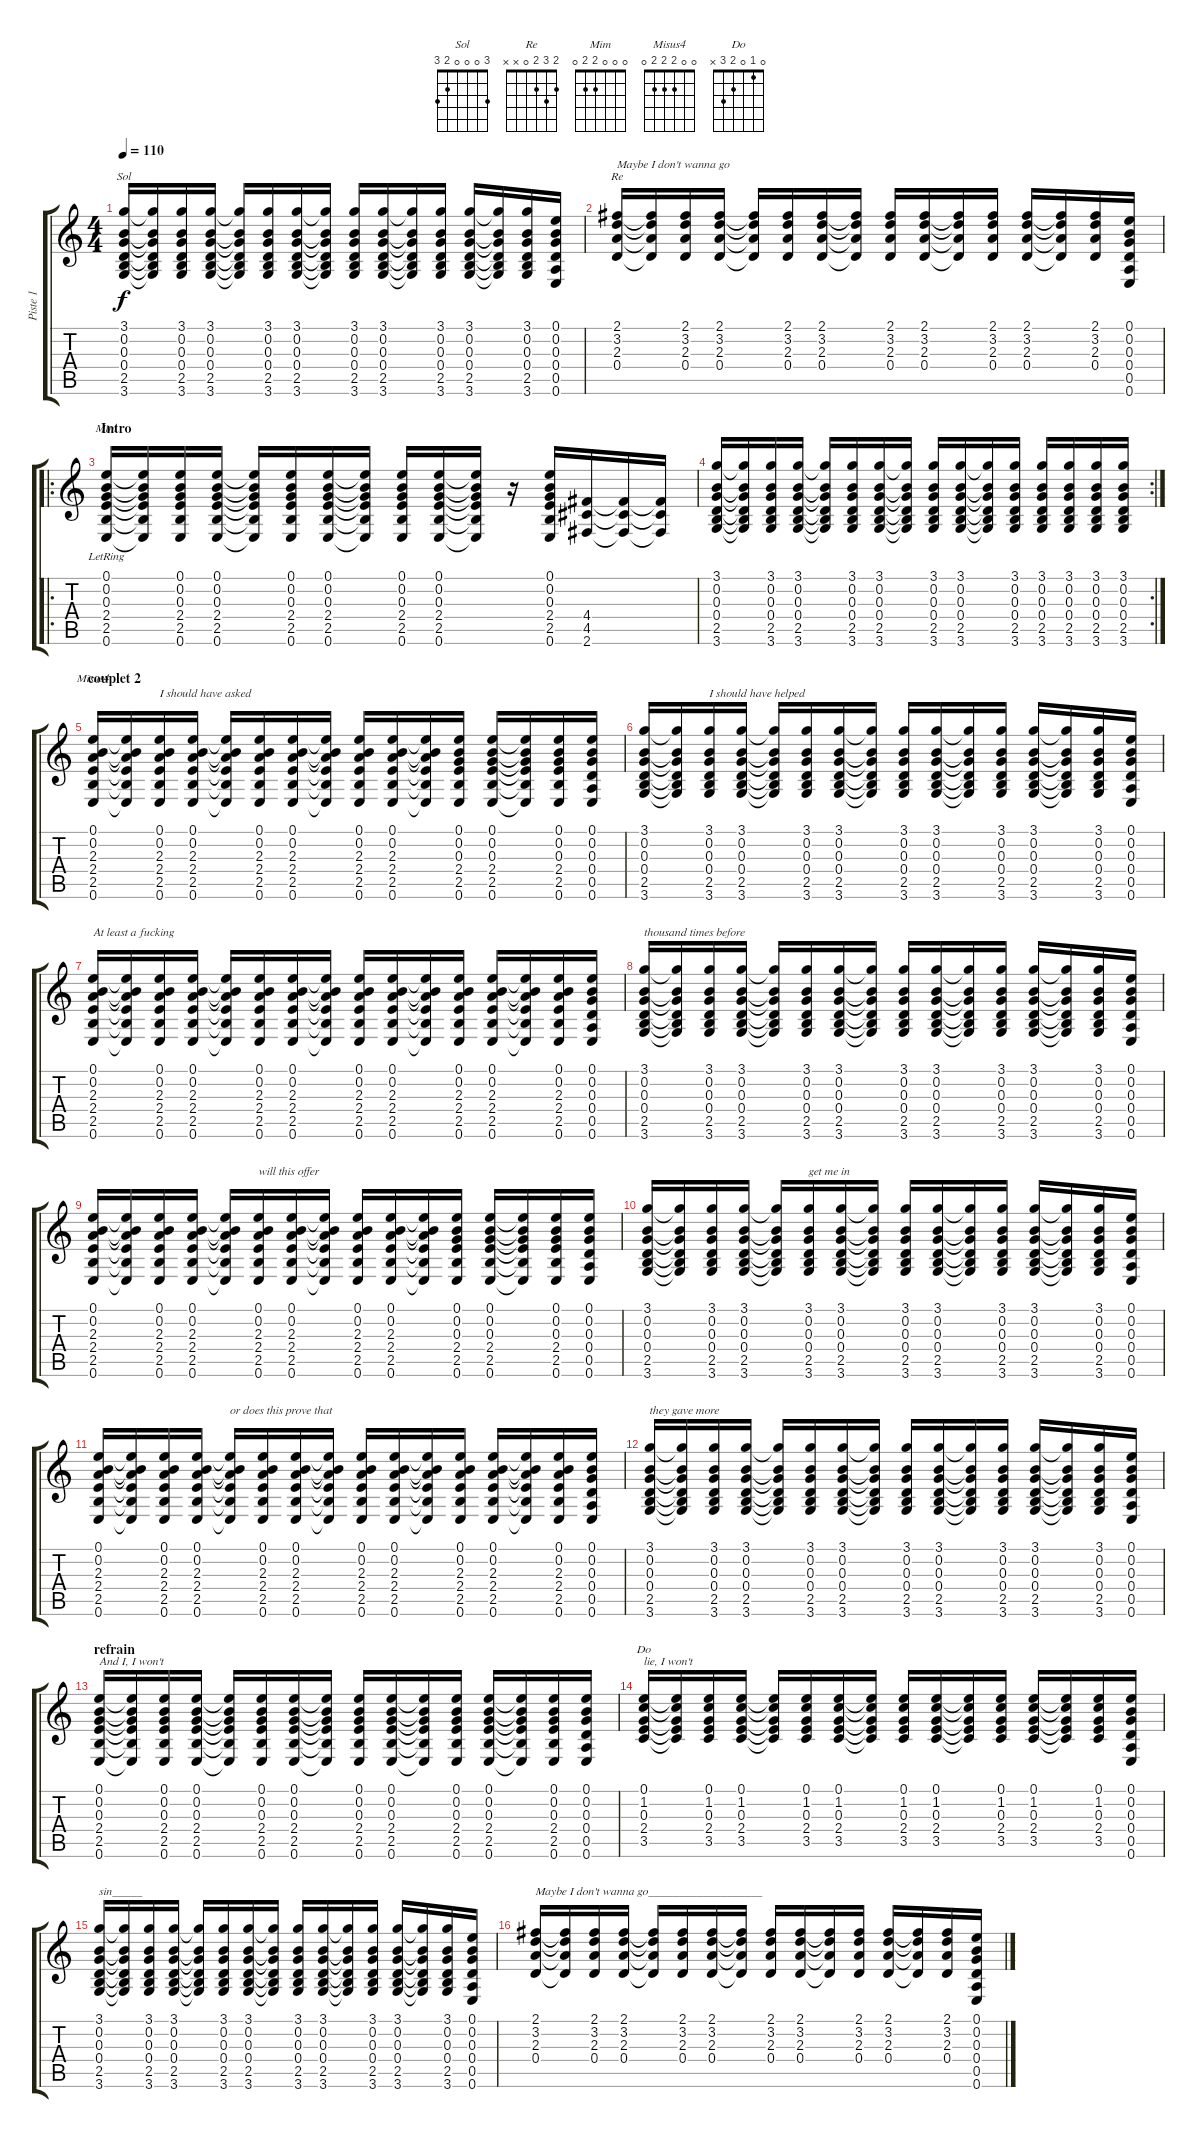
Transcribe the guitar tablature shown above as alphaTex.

\track ("Piste 1" "Piste 1") {instrument acousticguitarnylon}
\staff {score tabs}
\tuning (E4 B3 G3 D3 A2 E2) {hide}
\chord ("Sol" 3 0 0 0 2 3)
\chord ("Re" 2 3 2 0 x x)
\chord ("Mim" 0 0 0 2 2 0)
\chord ("Misus4" 0 0 2 2 2 0)
\chord ("Do" 0 1 0 2 3 x)
\ts (4 4)
\tempo 110
\clef g2
\ks c
(3.1 0.2 0.3 0.4 2.5 3.6).16{ch "Sol" dy f} (3.1{t} 0.2{t} 0.3{t} 0.4{t} 2.5{t} 3.6{t}).16 (3.1 0.2 0.3 0.4 2.5 3.6).16 (3.1 0.2 0.3 0.4 2.5 3.6).16 (3.1{t} 0.2{t} 0.3{t} 0.4{t} 2.5{t} 3.6{t}).16 (3.1 0.2 0.3 0.4 2.5 3.6).16 (3.1 0.2 0.3 0.4 2.5 3.6).16 (3.1{t} 0.2{t} 0.3{t} 0.4{t} 2.5{t} 3.6{t}).16 (3.1 0.2 0.3 0.4 2.5 3.6).16 (3.1 0.2 0.3 0.4 2.5 3.6).16 (3.1{t} 0.2{t} 0.3{t} 0.4{t} 2.5{t} 3.6{t}).16 (3.1 0.2 0.3 0.4 2.5 3.6).16 (3.1 0.2 0.3 0.4 2.5 3.6).16 (3.1{t} 0.2{t} 0.3{t} 0.4{t} 2.5{t} 3.6{t}).16 (3.1 0.2 0.3 0.4 2.5 3.6).16 (0.1 0.2 0.3 0.4 0.5 0.6).16 |
(2.1 3.2 2.3 0.4).16{ch "Re" txt "Maybe I don't wanna go"} (2.1{t} 3.2{t} 2.3{t} 0.4{t}).16 (2.1 3.2 2.3 0.4).16 (2.1 3.2 2.3 0.4).16 (2.1{t} 3.2{t} 2.3{t} 0.4{t}).16 (2.1 3.2 2.3 0.4).16 (2.1 3.2 2.3 0.4).16 (2.1{t} 3.2{t} 2.3{t} 0.4{t}).16 (2.1 3.2 2.3 0.4).16 (2.1 3.2 2.3 0.4).16 (2.1{t} 3.2{t} 2.3{t} 0.4{t}).16 (2.1 3.2 2.3 0.4).16 (2.1 3.2 2.3 0.4).16 (2.1{t} 3.2{t} 2.3{t} 0.4{t}).16 (2.1 3.2 2.3 0.4).16 (0.1 0.2 0.3 0.4 0.5 0.6).16 |
\ro
\section ("" "Intro")
(0.1 0.2{lr} 0.3 2.4 2.5 0.6).16{ch "Mim"} (0.1{t} 0.2{t} 0.3{t} 2.4{t} 2.5{t} 0.6{t}).16 (0.1 0.2 0.3 2.4 2.5 0.6).16 (0.1 0.2 0.3 2.4 2.5 0.6).16 (0.1{t} 0.2{t} 0.3{t} 2.4{t} 2.5{t} 0.6{t}).16 (0.1 0.2 0.3 2.4 2.5 0.6).16 (0.1 0.2 0.3 2.4 2.5 0.6).16 (0.1{t} 0.2{t} 0.3{t} 2.4{t} 2.5{t} 0.6{t}).16 (0.1 0.2 0.3 2.4 2.5 0.6).16 (0.1 0.2 0.3 2.4 2.5 0.6).16 (0.1{t} 0.2{t} 0.3{t} 2.4{t} 2.5{t} 0.6{t}).16 r.16 (0.1 0.2 0.3 2.4 2.5 0.6).16 (4.4 4.5 2.6).16 (4.4{t} 4.5{t} 2.6{t}).16 (4.4{t} 4.5{t} 2.6{t}).16 |
\rc 2
(3.1 0.2 0.3 0.4 2.5 3.6).16 (3.1{t} 0.2{t} 0.3{t} 0.4{t} 2.5{t} 3.6{t}).16 (3.1 0.2 0.3 0.4 2.5 3.6).16 (3.1 0.2 0.3 0.4 2.5 3.6).16 (3.1{t} 0.2{t} 0.3{t} 0.4{t} 2.5{t} 3.6{t}).16 (3.1 0.2 0.3 0.4 2.5 3.6).16 (3.1 0.2 0.3 0.4 2.5 3.6).16 (3.1{t} 0.2{t} 0.3{t} 0.4{t} 2.5{t} 3.6{t}).16 (3.1 0.2 0.3 0.4 2.5 3.6).16 (3.1 0.2 0.3 0.4 2.5 3.6).16 (3.1{t} 0.2{t} 0.3{t} 0.4{t} 2.5{t} 3.6{t}).16 (3.1 0.2 0.3 0.4 2.5 3.6).16 (3.1 0.2 0.3 0.4 2.5 3.6).16 (3.1 0.2 0.3 0.4 2.5 3.6).16 (3.1 0.2 0.3 0.4 2.5 3.6).16 (3.1 0.2 0.3 0.4 2.5 3.6).16 |
\section ("" "couplet 2")
(0.1 0.2 2.3 2.4 2.5 0.6).16{ch "Misus4"} (0.1{t} 0.2{t} 2.3{t} 2.4{t} 2.5{t} 0.6{t}).16 (0.1 0.2 2.3 2.4 2.5 0.6).16{txt "I should have asked"} (0.1 0.2 2.3 2.4 2.5 0.6).16 (0.1{t} 0.2{t} 2.3{t} 2.4{t} 2.5{t} 0.6{t}).16 (0.1 0.2 2.3 2.4 2.5 0.6).16 (0.1 0.2 2.3 2.4 2.5 0.6).16 (0.1{t} 0.2{t} 2.3{t} 2.4{t} 2.5{t} 0.6{t}).16 (0.1 0.2 2.3 2.4 2.5 0.6).16 (0.1 0.2 2.3 2.4 2.5 0.6).16 (0.1{t} 0.2{t} 2.3{t} 2.4{t} 2.5{t} 0.6{t}).16 (0.1 0.2 0.3 2.4 2.5 0.6).16 (0.1 0.2 0.3 2.4 2.5 0.6).16 (0.1{t} 0.2{t} 0.3{t} 2.4{t} 2.5{t} 0.6{t}).16 (0.1 0.2 0.3 2.4 2.5 0.6).16 (0.1 0.2 0.3 0.4 0.5 0.6).16 |
(3.1 0.2 0.3 0.4 2.5 3.6).16 (3.1{t} 0.2{t} 0.3{t} 0.4{t} 2.5{t} 3.6{t}).16 (3.1 0.2 0.3 0.4 2.5 3.6).16{txt "I should have helped"} (3.1 0.2 0.3 0.4 2.5 3.6).16 (3.1{t} 0.2{t} 0.3{t} 0.4{t} 2.5{t} 3.6{t}).16 (3.1 0.2 0.3 0.4 2.5 3.6).16 (3.1 0.2 0.3 0.4 2.5 3.6).16 (3.1{t} 0.2{t} 0.3{t} 0.4{t} 2.5{t} 3.6{t}).16 (3.1 0.2 0.3 0.4 2.5 3.6).16 (3.1 0.2 0.3 0.4 2.5 3.6).16 (3.1{t} 0.2{t} 0.3{t} 0.4{t} 2.5{t} 3.6{t}).16 (3.1 0.2 0.3 0.4 2.5 3.6).16 (3.1 0.2 0.3 0.4 2.5 3.6).16 (3.1{t} 0.2{t} 0.3{t} 0.4{t} 2.5{t} 3.6{t}).16 (3.1 0.2 0.3 0.4 2.5 3.6).16 (0.1 0.2 0.3 0.4 0.5 0.6).16 |
(0.1 0.2 2.3 2.4 2.5 0.6).16{txt "At least a fucking"} (0.1{t} 0.2{t} 2.3{t} 2.4{t} 2.5{t} 0.6{t}).16 (0.1 0.2 2.3 2.4 2.5 0.6).16 (0.1 0.2 2.3 2.4 2.5 0.6).16 (0.1{t} 0.2{t} 2.3{t} 2.4{t} 2.5{t} 0.6{t}).16 (0.1 0.2 2.3 2.4 2.5 0.6).16 (0.1 0.2 2.3 2.4 2.5 0.6).16 (0.1{t} 0.2{t} 2.3{t} 2.4{t} 2.5{t} 0.6{t}).16 (0.1 0.2 2.3 2.4 2.5 0.6).16 (0.1 0.2 2.3 2.4 2.5 0.6).16 (0.1{t} 0.2{t} 2.3{t} 2.4{t} 2.5{t} 0.6{t}).16 (0.1 0.2 2.3 2.4 2.5 0.6).16 (0.1 0.2 2.3 2.4 2.5 0.6).16 (0.1{t} 0.2{t} 2.3{t} 2.4{t} 2.5{t} 0.6{t}).16 (0.1 0.2 2.3 2.4 2.5 0.6).16 (0.1 0.2 0.3 0.4 0.5 0.6).16 |
(3.1 0.2 0.3 0.4 2.5 3.6).16{txt "thousand times before"} (3.1{t} 0.2{t} 0.3{t} 0.4{t} 2.5{t} 3.6{t}).16 (3.1 0.2 0.3 0.4 2.5 3.6).16 (3.1 0.2 0.3 0.4 2.5 3.6).16 (3.1{t} 0.2{t} 0.3{t} 0.4{t} 2.5{t} 3.6{t}).16 (3.1 0.2 0.3 0.4 2.5 3.6).16 (3.1 0.2 0.3 0.4 2.5 3.6).16 (3.1{t} 0.2{t} 0.3{t} 0.4{t} 2.5{t} 3.6{t}).16 (3.1 0.2 0.3 0.4 2.5 3.6).16 (3.1 0.2 0.3 0.4 2.5 3.6).16 (3.1{t} 0.2{t} 0.3{t} 0.4{t} 2.5{t} 3.6{t}).16 (3.1 0.2 0.3 0.4 2.5 3.6).16 (3.1 0.2 0.3 0.4 2.5 3.6).16 (3.1{t} 0.2{t} 0.3{t} 0.4{t} 2.5{t} 3.6{t}).16 (3.1 0.2 0.3 0.4 2.5 3.6).16 (0.1 0.2 0.3 0.4 0.5 0.6).16 |
(0.1 0.2 2.3 2.4 2.5 0.6).16 (0.1{t} 0.2{t} 2.3{t} 2.4{t} 2.5{t} 0.6{t}).16 (0.1 0.2 2.3 2.4 2.5 0.6).16 (0.1 0.2 2.3 2.4 2.5 0.6).16 (0.1{t} 0.2{t} 2.3{t} 2.4{t} 2.5{t} 0.6{t}).16 (0.1 0.2 2.3 2.4 2.5 0.6).16{txt "will this offer"} (0.1 0.2 2.3 2.4 2.5 0.6).16 (0.1{t} 0.2{t} 2.3{t} 2.4{t} 2.5{t} 0.6{t}).16 (0.1 0.2 2.3 2.4 2.5 0.6).16 (0.1 0.2 2.3 2.4 2.5 0.6).16 (0.1{t} 0.2{t} 2.3{t} 2.4{t} 2.5{t} 0.6{t}).16 (0.1 0.2 0.3 2.4 2.5 0.6).16 (0.1 0.2 0.3 2.4 2.5 0.6).16 (0.1{t} 0.2{t} 0.3{t} 2.4{t} 2.5{t} 0.6{t}).16 (0.1 0.2 0.3 2.4 2.5 0.6).16 (0.1 0.2 0.3 0.4 0.5 0.6).16 |
(3.1 0.2 0.3 0.4 2.5 3.6).16 (3.1{t} 0.2{t} 0.3{t} 0.4{t} 2.5{t} 3.6{t}).16 (3.1 0.2 0.3 0.4 2.5 3.6).16 (3.1 0.2 0.3 0.4 2.5 3.6).16 (3.1{t} 0.2{t} 0.3{t} 0.4{t} 2.5{t} 3.6{t}).16 (3.1 0.2 0.3 0.4 2.5 3.6).16{txt "get me in"} (3.1 0.2 0.3 0.4 2.5 3.6).16 (3.1{t} 0.2{t} 0.3{t} 0.4{t} 2.5{t} 3.6{t}).16 (3.1 0.2 0.3 0.4 2.5 3.6).16 (3.1 0.2 0.3 0.4 2.5 3.6).16 (3.1{t} 0.2{t} 0.3{t} 0.4{t} 2.5{t} 3.6{t}).16 (3.1 0.2 0.3 0.4 2.5 3.6).16 (3.1 0.2 0.3 0.4 2.5 3.6).16 (3.1{t} 0.2{t} 0.3{t} 0.4{t} 2.5{t} 3.6{t}).16 (3.1 0.2 0.3 0.4 2.5 3.6).16 (0.1 0.2 0.3 0.4 0.5 0.6).16 |
(0.1 0.2 2.3 2.4 2.5 0.6).16 (0.1{t} 0.2{t} 2.3{t} 2.4{t} 2.5{t} 0.6{t}).16 (0.1 0.2 2.3 2.4 2.5 0.6).16 (0.1 0.2 2.3 2.4 2.5 0.6).16 (0.1{t} 0.2{t} 2.3{t} 2.4{t} 2.5{t} 0.6{t}).16{txt "or does this prove that"} (0.1 0.2 2.3 2.4 2.5 0.6).16 (0.1 0.2 2.3 2.4 2.5 0.6).16 (0.1{t} 0.2{t} 2.3{t} 2.4{t} 2.5{t} 0.6{t}).16 (0.1 0.2 2.3 2.4 2.5 0.6).16 (0.1 0.2 2.3 2.4 2.5 0.6).16 (0.1{t} 0.2{t} 2.3{t} 2.4{t} 2.5{t} 0.6{t}).16 (0.1 0.2 2.3 2.4 2.5 0.6).16 (0.1 0.2 2.3 2.4 2.5 0.6).16 (0.1{t} 0.2{t} 2.3{t} 2.4{t} 2.5{t} 0.6{t}).16 (0.1 0.2 2.3 2.4 2.5 0.6).16 (0.1 0.2 0.3 0.4 0.5 0.6).16 |
(3.1 0.2 0.3 0.4 2.5 3.6).16{txt "they gave more"} (3.1{t} 0.2{t} 0.3{t} 0.4{t} 2.5{t} 3.6{t}).16 (3.1 0.2 0.3 0.4 2.5 3.6).16 (3.1 0.2 0.3 0.4 2.5 3.6).16 (3.1{t} 0.2{t} 0.3{t} 0.4{t} 2.5{t} 3.6{t}).16 (3.1 0.2 0.3 0.4 2.5 3.6).16 (3.1 0.2 0.3 0.4 2.5 3.6).16 (3.1{t} 0.2{t} 0.3{t} 0.4{t} 2.5{t} 3.6{t}).16 (3.1 0.2 0.3 0.4 2.5 3.6).16 (3.1 0.2 0.3 0.4 2.5 3.6).16 (3.1{t} 0.2{t} 0.3{t} 0.4{t} 2.5{t} 3.6{t}).16 (3.1 0.2 0.3 0.4 2.5 3.6).16 (3.1 0.2 0.3 0.4 2.5 3.6).16 (3.1{t} 0.2{t} 0.3{t} 0.4{t} 2.5{t} 3.6{t}).16 (3.1 0.2 0.3 0.4 2.5 3.6).16 (0.1 0.2 0.3 0.4 0.5 0.6).16 |
\section ("" "refrain")
(0.1 0.2 0.3 2.4 2.5 0.6).16{txt "And I, I won't"} (0.1{t} 0.2{t} 0.3{t} 2.4{t} 2.5{t} 0.6{t}).16 (0.1 0.2 0.3 2.4 2.5 0.6).16 (0.1 0.2 0.3 2.4 2.5 0.6).16 (0.1{t} 0.2{t} 0.3{t} 2.4{t} 2.5{t} 0.6{t}).16 (0.1 0.2 0.3 2.4 2.5 0.6).16 (0.1 0.2 0.3 2.4 2.5 0.6).16 (0.1{t} 0.2{t} 0.3{t} 2.4{t} 2.5{t} 0.6{t}).16 (0.1 0.2 0.3 2.4 2.5 0.6).16 (0.1 0.2 0.3 2.4 2.5 0.6).16 (0.1{t} 0.2{t} 0.3{t} 2.4{t} 2.5{t} 0.6{t}).16 (0.1 0.2 0.3 2.4 2.5 0.6).16 (0.1 0.2 0.3 2.4 2.5 0.6).16 (0.1{t} 0.2{t} 0.3{t} 2.4{t} 2.5{t} 0.6{t}).16 (0.1 0.2 0.3 2.4 2.5 0.6).16 (0.1 0.2 0.3 0.4 0.5 0.6).16 |
(0.1 1.2 0.3 2.4 3.5).16{ch "Do" txt "lie, I won't"} (0.1{t} 1.2{t} 0.3{t} 2.4{t} 3.5{t}).16 (0.1 1.2 0.3 2.4 3.5).16 (0.1 1.2 0.3 2.4 3.5).16 (0.1{t} 1.2{t} 0.3{t} 2.4{t} 3.5{t}).16 (0.1 1.2 0.3 2.4 3.5).16 (0.1 1.2 0.3 2.4 3.5).16 (0.1{t} 1.2{t} 0.3{t} 2.4{t} 3.5{t}).16 (0.1 1.2 0.3 2.4 3.5).16 (0.1 1.2 0.3 2.4 3.5).16 (0.1{t} 1.2{t} 0.3{t} 2.4{t} 3.5{t}).16 (0.1 1.2 0.3 2.4 3.5).16 (0.1 1.2 0.3 2.4 3.5).16 (0.1{t} 1.2{t} 0.3{t} 2.4{t} 3.5{t}).16 (0.1 1.2 0.3 2.4 3.5).16 (0.1 0.2 0.3 0.4 0.5 0.6).16 |
(3.1 0.2 0.3 0.4 2.5 3.6).16{txt "sin_____"} (3.1{t} 0.2{t} 0.3{t} 0.4{t} 2.5{t} 3.6{t}).16 (3.1 0.2 0.3 0.4 2.5 3.6).16 (3.1 0.2 0.3 0.4 2.5 3.6).16 (3.1{t} 0.2{t} 0.3{t} 0.4{t} 2.5{t} 3.6{t}).16 (3.1 0.2 0.3 0.4 2.5 3.6).16 (3.1 0.2 0.3 0.4 2.5 3.6).16 (3.1{t} 0.2{t} 0.3{t} 0.4{t} 2.5{t} 3.6{t}).16 (3.1 0.2 0.3 0.4 2.5 3.6).16 (3.1 0.2 0.3 0.4 2.5 3.6).16 (3.1{t} 0.2{t} 0.3{t} 0.4{t} 2.5{t} 3.6{t}).16 (3.1 0.2 0.3 0.4 2.5 3.6).16 (3.1 0.2 0.3 0.4 2.5 3.6).16 (3.1{t} 0.2{t} 0.3{t} 0.4{t} 2.5{t} 3.6{t}).16 (3.1 0.2 0.3 0.4 2.5 3.6).16 (0.1 0.2 0.3 0.4 0.5 0.6).16 |
(2.1 3.2 2.3 0.4).16{txt "Maybe I don't wanna go___________________"} (2.1{t} 3.2{t} 2.3{t} 0.4{t}).16 (2.1 3.2 2.3 0.4).16 (2.1 3.2 2.3 0.4).16 (2.1{t} 3.2{t} 2.3{t} 0.4{t}).16 (2.1 3.2 2.3 0.4).16 (2.1 3.2 2.3 0.4).16 (2.1{t} 3.2{t} 2.3{t} 0.4{t}).16 (2.1 3.2 2.3 0.4).16 (2.1 3.2 2.3 0.4).16 (2.1{t} 3.2{t} 2.3{t} 0.4{t}).16 (2.1 3.2 2.3 0.4).16 (2.1 3.2 2.3 0.4).16 (2.1{t} 3.2{t} 2.3{t} 0.4{t}).16 (2.1 3.2 2.3 0.4).16 (0.1 0.2 0.3 0.4 0.5 0.6).16
